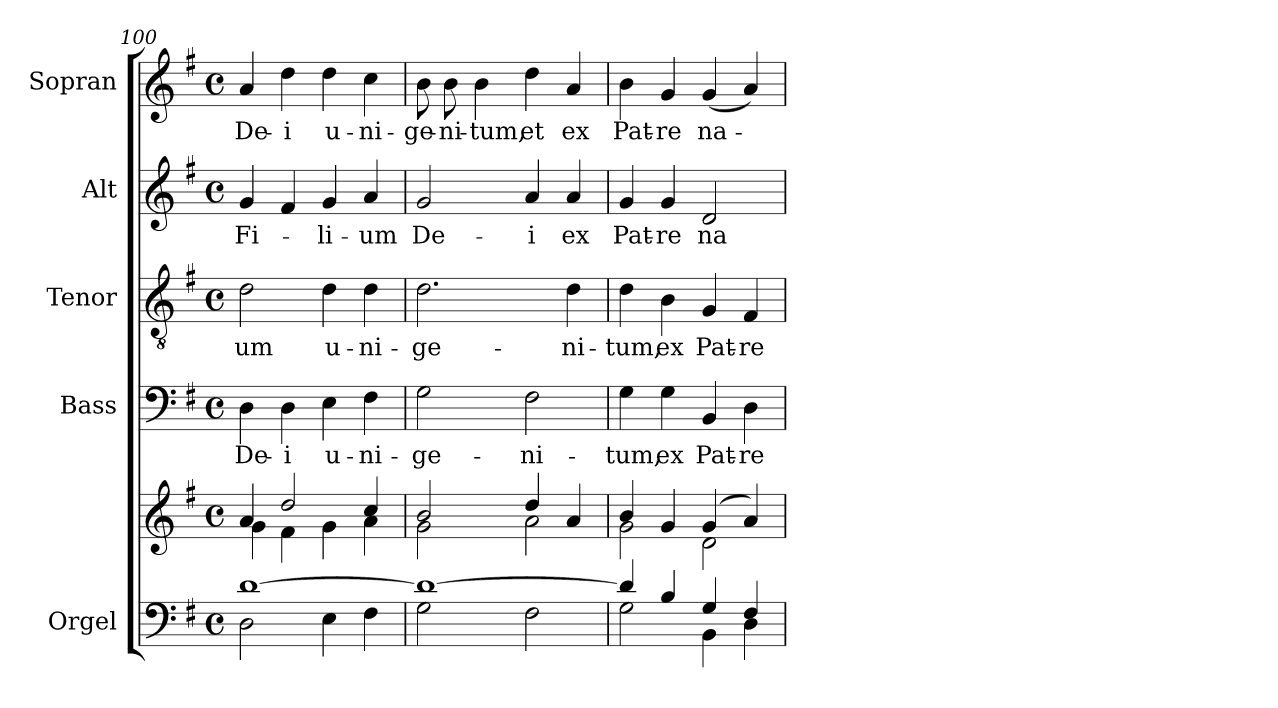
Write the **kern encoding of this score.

**kern	**kern	**kern	**text	**kern	**text	**kern	**text	**kern	**text
*part5	*part5	*part4	*part4	*part3	*part3	*part2	*part2	*part1	*part1
*staff6	*staff5	*staff4	*staff4	*staff3	*staff3	*staff2	*staff2	*staff1	*staff1
*I"Orgel	*	*I"Bass	*	*I"Tenor	*	*I"Alt	*	*I"Sopran	*
*I'Org.	*	*I'B.	*	*I'T.	*	*I'A.	*	*I'S.	*
*clefF4	*clefG2	*clefF4	*	*clefGv2	*	*clefG2	*	*clefG2	*
*k[f#]	*k[f#]	*k[f#]	*	*k[f#]	*	*k[f#]	*	*k[f#]	*
*G:	*G:	*G:	*	*G:	*	*G:	*	*G:	*
*M4/4	*M4/4	*M4/4	*	*M4/4	*	*M4/4	*	*M4/4	*
*met(c)	*met(c)	*met(c)	*	*met(c)	*	*met(c)	*	*met(c)	*
=100	=100	=100	=100	=100	=100	=100	=100	=100	=100
*^	*^	*	*	*	*	*	*	*	*
!	!	!	!	!	!LO:LY:b	!	!LO:LY:b	!	!LO:LY:b	!	!LO:LY:b
[>1d	2D\	4a/	4g\	4D\	De-	2d\	-um	4g/	Fi-	4a/	De-
!	!	!	!	!	!LO:LY:b	!	!	!	!	!	!LO:LY:b
.	.	2dd/	4f#\	4D\	-i	.	.	4f#/	.	4dd\	-i
!	!	!	!	!	!LO:LY:b	!	!LO:LY:b	!	!LO:LY:b	!	!LO:LY:b
.	4E\	.	4g\	4E\	u-	4d\	u-	4g/	-li-	4dd\	u-
!	!	!	!	!	!LO:LY:b	!	!LO:LY:b	!	!LO:LY:b	!	!LO:LY:b
.	4F#\	4cc/	4a\	4F#\	-ni-	4d\	-ni-	4a/	-um	4cc\	-ni-
=101	=101	=101	=101	=101	=101	=101	=101	=101	=101	=101	=101
!	!	!	!	!	!LO:LY:b	!	!LO:LY:b	!	!LO:LY:b	!	!LO:LY:b
1d_	2G\	2b/	2g\	2G\	-ge-	2.d\	-ge-	2g/	De-	8b\	-ge-
!	!	!	!	!	!	!	!	!	!	!	!LO:LY:b
.	.	.	.	.	.	.	.	.	.	8b\	-ni-
!	!	!	!	!	!	!	!	!	!	!	!LO:LY:b
.	.	.	.	.	.	.	.	.	.	4b\	-tum,
!	!	!	!	!	!LO:LY:b	!	!	!	!LO:LY:b	!	!LO:LY:b
.	2F#\	4dd/	2a\	2F#\	-ni-	.	.	4a/	-i	4dd\	et
!	!	!	!	!	!	!	!LO:LY:b	!	!LO:LY:b	!	!LO:LY:b
.	.	4a/	.	.	.	4d\	-ni-	4a/	ex	4a/	ex
=102	=102	=102	=102	=102	=102	=102	=102	=102	=102	=102	=102
!	!	!	!	!	!LO:LY:b	!	!LO:LY:b	!	!LO:LY:b	!	!LO:LY:b
4d/]	2G\	4b/	2g\	4G\	-tum,	4d\	-tum,	4g/	Pat-	4b\	Pat-
!	!	!	!	!	!LO:LY:b	!	!LO:LY:b	!	!LO:LY:b	!	!LO:LY:b
4B/	.	4g/	.	4G\	ex	4B\	ex	4g/	-re	4g/	-re
!	!	!	!	!	!LO:LY:b	!	!LO:LY:b	!	!LO:LY:b	!	!LO:LY:b
4G/	4BB\	(4g/	2d\	4BB/	Pat-	4G/	Pat-	2d/	na-	(<4g/	na-
!	!	!	!	!	!LO:LY:b	!	!LO:LY:b	!	!	!	!
4F#/	4D\	4a/)	.	4D\	-re	4F#/	-re	.	.	4a/)	.
*v	*v	*	*	*	*	*	*	*	*	*	*
*	*v	*v	*	*	*	*	*	*	*	*
=	=	=	=	=	=	=	=	=	=
*-	*-	*-	*-	*-	*-	*-	*-	*-	*-
